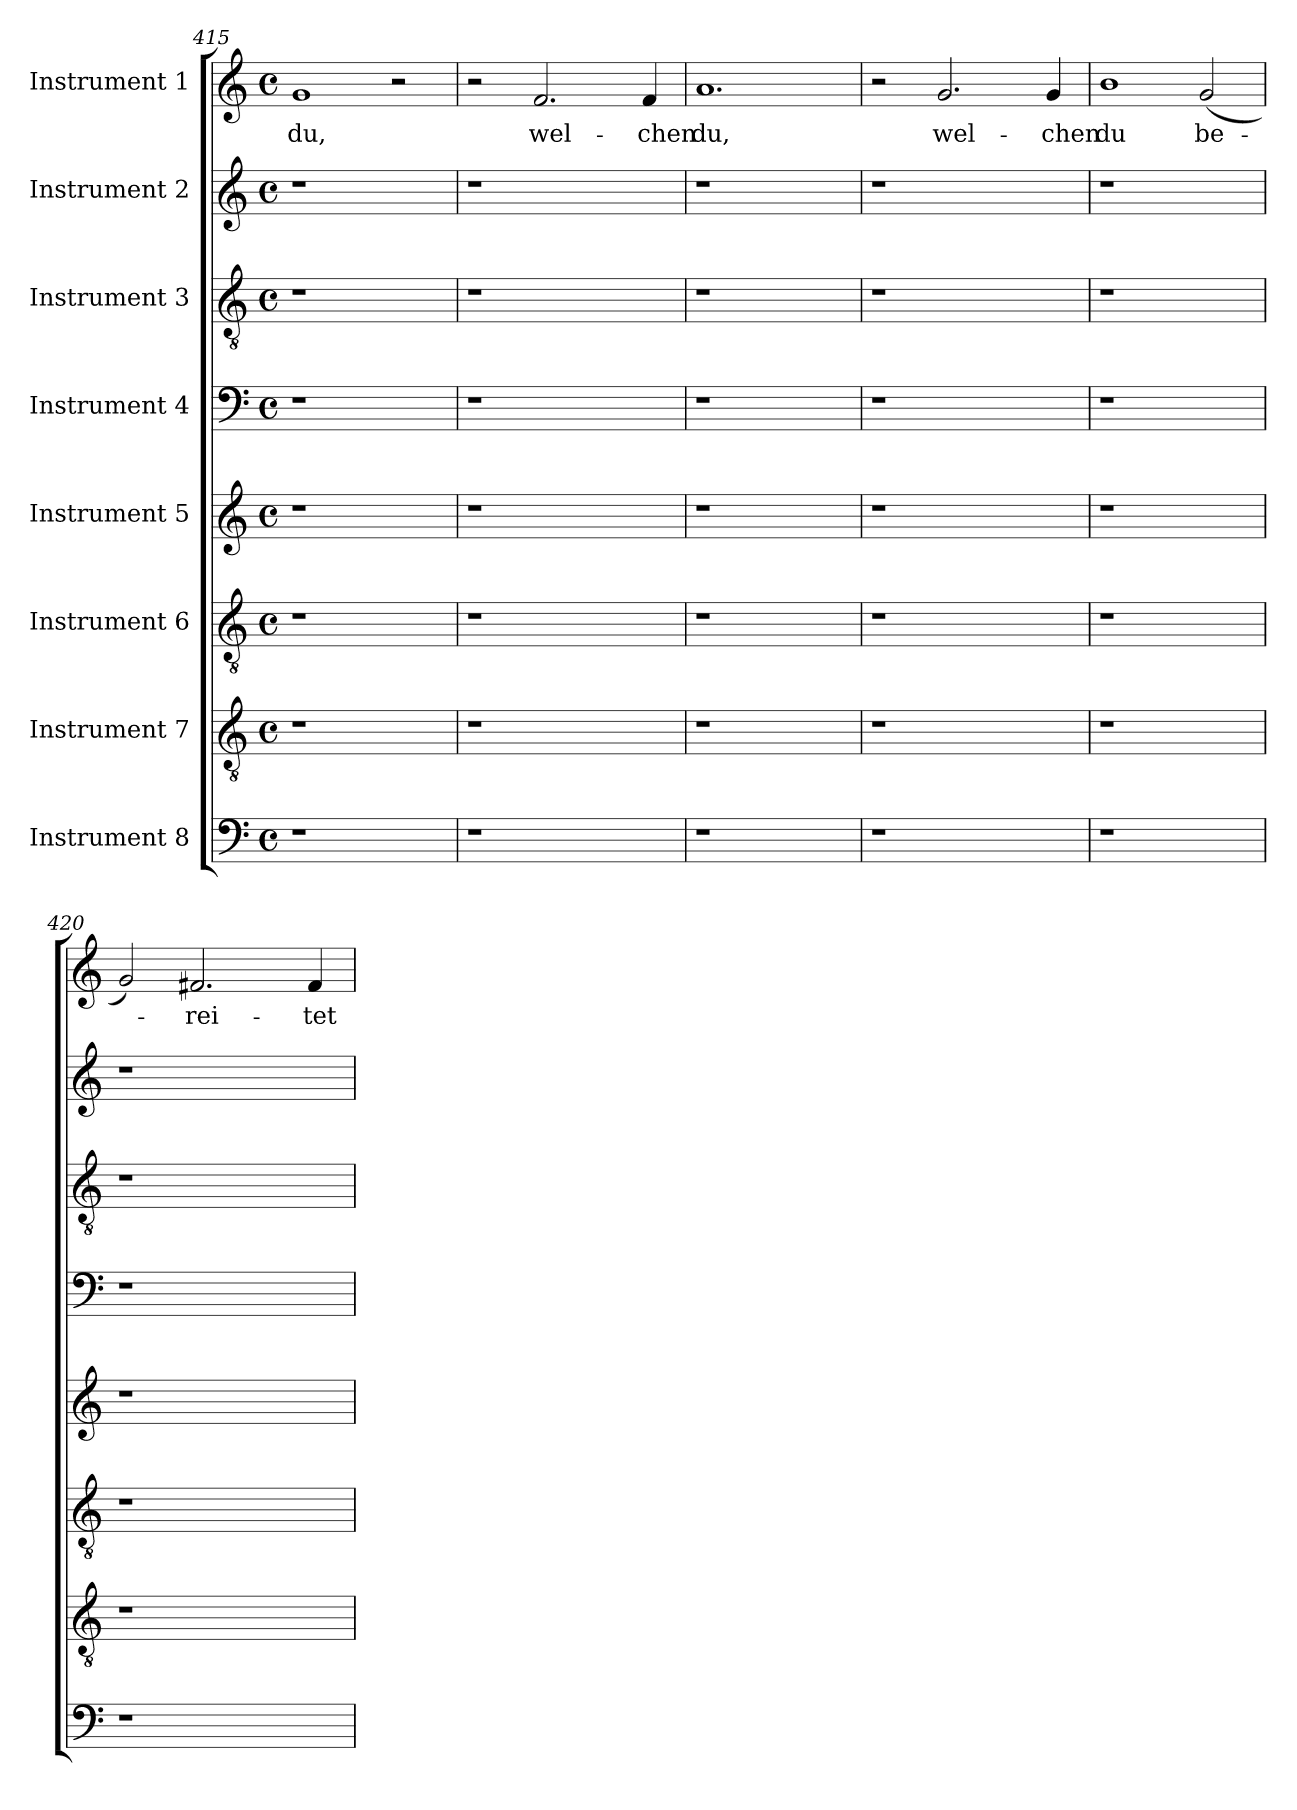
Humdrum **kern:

**kern	**kern	**kern	**kern	**kern	**kern	**kern	**kern	**text
*part8	*part7	*part6	*part5	*part4	*part3	*part2	*part1	*part1
*staff8	*staff7	*staff6	*staff5	*staff4	*staff3	*staff2	*staff1	*staff1
*I"Instrument 8	*I"Instrument 7	*I"Instrument 6	*I"Instrument 5	*I"Instrument 4	*I"Instrument 3	*I"Instrument 2	*I"Instrument 1	*
*clefF4	*clefGv2	*clefGv2	*clefG2	*clefF4	*clefGv2	*clefG2	*clefG2	*
*M4/4	*M4/4	*M4/4	*M4/4	*M4/4	*M4/4	*M4/4	*M4/4	*
*met(c)	*met(c)	*met(c)	*met(c)	*met(c)	*met(c)	*met(c)	*met(c)	*
=415	=415	=415	=415	=415	=415	=415	=415	=415
!	!	!	!	!	!	!	!	!LO:LY:b:cj
1r	1r	1r	1r	1r	1r	1r	1g	du,
2ryy	2ryy	2ryy	2ryy	2ryy	2ryy	2ryy	2r	.
=416	=416	=416	=416	=416	=416	=416	=416	=416
1r	1r	1r	1r	1r	1r	1r	2r	.
!	!	!	!	!	!	!	!	!LO:LY:b:cj
.	.	.	.	.	.	.	2.f/	wel-
2ryy	2ryy	2ryy	2ryy	2ryy	2ryy	2ryy	.	.
!	!	!	!	!	!	!	!	!LO:LY:b:cj
.	.	.	.	.	.	.	4f/	-chen
!!LO:LB:g=z
=417	=417	=417	=417	=417	=417	=417	=417	=417
!	!	!	!	!	!	!	!	!LO:LY:b:cj
1r	1r	1r	1r	1r	1r	1r	1.a	du,
2ryy	2ryy	2ryy	2ryy	2ryy	2ryy	2ryy	.	.
=418	=418	=418	=418	=418	=418	=418	=418	=418
1r	1r	1r	1r	1r	1r	1r	2r	.
!	!	!	!	!	!	!	!	!LO:LY:b:cj
.	.	.	.	.	.	.	2.g/	wel-
2ryy	2ryy	2ryy	2ryy	2ryy	2ryy	2ryy	.	.
!	!	!	!	!	!	!	!	!LO:LY:b:cj
.	.	.	.	.	.	.	4g/	-chen
=419	=419	=419	=419	=419	=419	=419	=419	=419
!	!	!	!	!	!	!	!	!LO:LY:b:cj
1r	1r	1r	1r	1r	1r	1r	1b	du
!	!	!	!	!	!	!	!	!LO:LY:b:cj
2ryy	2ryy	2ryy	2ryy	2ryy	2ryy	2ryy	(<2g/	be-
=420	=420	=420	=420	=420	=420	=420	=420	=420
1r	1r	1r	1r	1r	1r	1r	2g/)	.
!	!	!	!	!	!	!	!	!LO:LY:b:cj
.	.	.	.	.	.	.	2.f#X/	-rei-
2ryy	2ryy	2ryy	2ryy	2ryy	2ryy	2ryy	.	.
!	!	!	!	!	!	!	!	!LO:LY:b:cj
.	.	.	.	.	.	.	4f#/	-tet
=	=	=	=	=	=	=	=	=
*-	*-	*-	*-	*-	*-	*-	*-	*-
